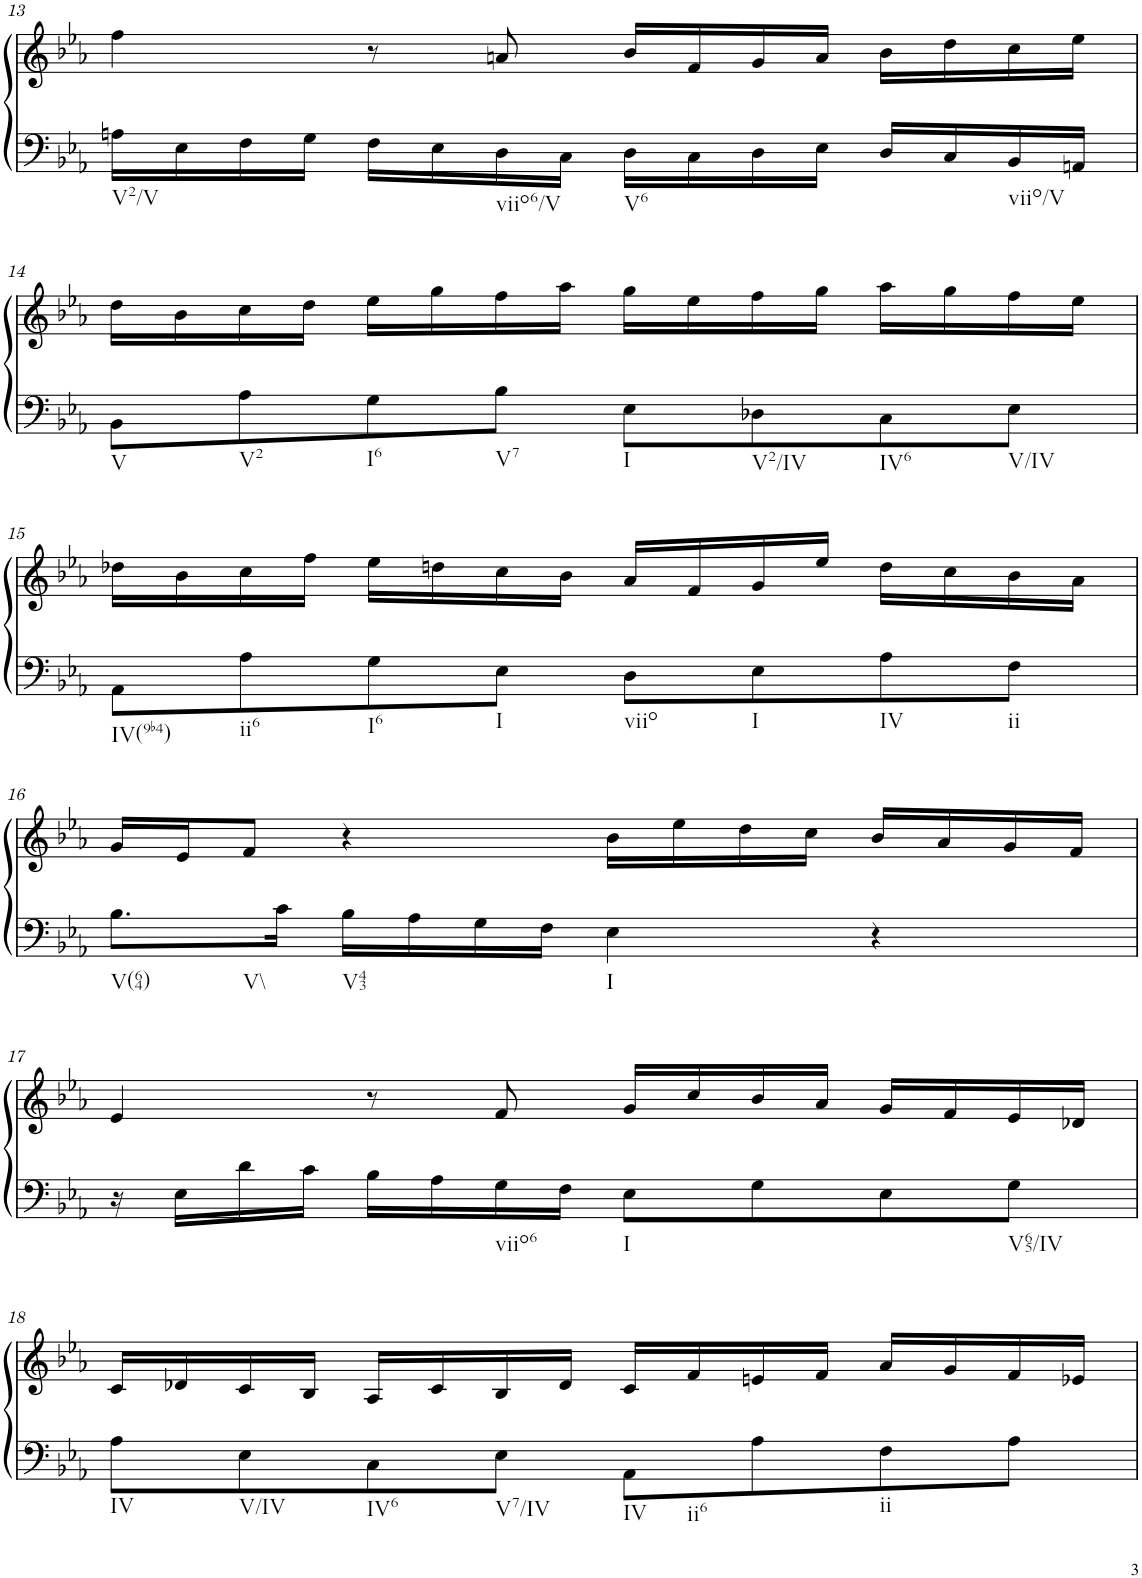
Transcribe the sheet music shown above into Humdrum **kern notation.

**kern	**kern
*part1	*part1
*staff2	*staff1
*I"Klavier linke Hand	*
!!LO:PB:g=z
*clefF4	*clefG2
*k[b-e-a-]	*k[b-e-a-]
*M4/4	*M4/4
=13	=13
!LO:TX:b:t=V2/V	!
16An\LL	4ff\
16E-\	.
16F\	.
16G\JJ	.
16F\LL	8r
16E-\	.
!LO:TX:b:t=viio6/V	!
16D\	8an/
16C\JJ	.
!LO:TX:b:t=V6	!
16D\LL	16b-/LL
16C\	16f/
16D\	16g/
16E-\JJ	16a/JJ
16D/LL	16b-\LL
16C/	16dd\
!LO:TX:b:t=viio/V	!
16BB-/	16cc\
16AAn/JJ	16ee-\JJ
!!LO:LB:g=z
=14	=14
!LO:TX:b:t=V	!
8BB-\L	16dd\LL
.	16b-\
!LO:TX:b:t=V2	!
8A-\	16cc\
.	16dd\JJ
!LO:TX:b:t=I6	!
8G\	16ee-\LL
.	16gg\
!LO:TX:b:t=V7	!
8B-\J	16ff\
.	16aa-\JJ
!LO:TX:b:t=I	!
8E-\L	16gg\LL
.	16ee-\
!LO:TX:b:t=V2/IV	!
8D-X\	16ff\
.	16gg\JJ
!LO:TX:b:t=IV6	!
8C\	16aa-\LL
.	16gg\
!LO:TX:b:t=V/IV	!
8E-\J	16ff\
.	16ee-\JJ
!!LO:LB:g=z
=15	=15
!LO:TX:b:t=IV(9b4)	!
8AA-\L	16dd-X\LL
.	16b-\
!LO:TX:b:t=ii6	!
8A-\	16cc\
.	16ff\JJ
!LO:TX:b:t=I6	!
8G\	16ee-\LL
.	16ddn\
!LO:TX:b:t=I	!
8E-\J	16cc\
.	16b-\JJ
!LO:TX:b:t=viio	!
8D\L	16a-/LL
.	16f/
!LO:TX:b:t=I	!
8E-\	16g/
.	16ee-/JJ
!LO:TX:b:t=IV	!
8A-\	16dd\LL
.	16cc\
!LO:TX:b:t=ii	!
8F\J	16b-\
.	16a-\JJ
!!LO:LB:g=z
=16	=16
!LO:TX:b:t=V(64)	!
!LO:TX:b:t=V\\	!
8.B-\L	16g/LL
.	16e-/J
.	8f/J
16c\Jk	.
!LO:TX:b:t=V43	!
16B-\LL	4r
16A-\	.
16G\	.
16F\JJ	.
!LO:TX:b:t=I	!
4E-\	16b-\LL
.	16ee-\
.	16dd\
.	16cc\JJ
4r	16b-/LL
.	16a-/
.	16g/
.	16f/JJ
!!LO:LB:g=z
=17	=17
16r	4e-/
16E-\LL	.
16d\	.
16c\JJ	.
16B-\LL	8r
16A-\	.
!LO:TX:b:t=viio6	!
16G\	8f/
16F\JJ	.
!LO:TX:b:t=I	!
8E-\L	16g/LL
.	16cc/
8G\	16b-/
.	16a-/JJ
8E-\	16g/LL
.	16f/
!LO:TX:b:t=V65/IV	!
8G\J	16e-/
.	16d-X/JJ
!!LO:LB:g=z
=18	=18
!LO:TX:b:t=IV	!
8A-\L	16c/LL
.	16d-X/
!LO:TX:b:t=V/IV	!
8E-\	16c/
.	16B-/JJ
!LO:TX:b:t=IV6	!
8C\	16A-/LL
.	16c/
!LO:TX:b:t=V7/IV	!
8E-\J	16B-/
.	16d-/JJ
!LO:TX:b:t=IV	!
!LO:TX:b:t=ii6	!
8AA-\L	16c/LL
.	16f/
8A-\	16en/
.	16f/JJ
!LO:TX:b:t=ii	!
8F\	16a-/LL
.	16g/
8A-\J	16f/
.	16e-X/JJ
=	=
*-	*-
